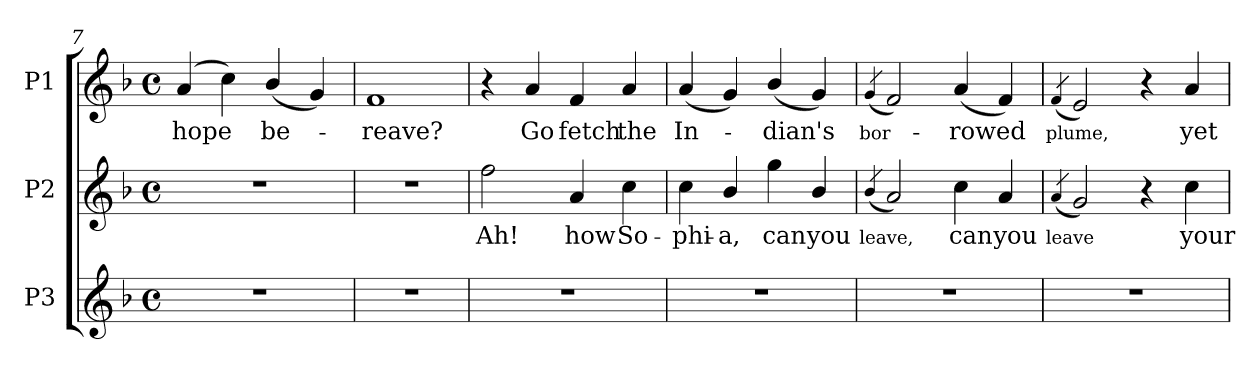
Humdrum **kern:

**kern	**kern	**text	**kern	**text
*part3	*part2	*part2	*part1	*part1
*staff3	*staff2	*staff2	*staff1	*staff1
*I"P3	*I"P2	*	*I"P1	*
*clefG2	*clefG2	*	*clefG2	*
*ITrd7c12	*ITrd7c12	*	*ITrd7c12	*
*k[b-]	*k[b-]	*	*k[b-]	*
*F:	*F:	*	*F:	*
*M4/4	*M4/4	*	*M4/4	*
*met(c)	*met(c)	*	*met(c)	*
=7	=7	=7	=7	=7
!	!	!	!	!LO:LY:b:color=#000000
1r	1r	.	(4Ai/	hope
.	.	.	4ci\)	.
!	!	!	!	!LO:LY:b:color=#000000
.	.	.	(4B-i/	be-
.	.	.	4Gi/)	.
!!LO:LB:g=z
=8	=8	=8	=8	=8
!	!	!	!	!LO:LY:b:color=#000000
1r	1r	.	1Fi	-reave?
=9	=9	=9	=9	=9
!	!	!LO:LY:b:color=#000000	!	!
1r	2fi\	Ah!	4r	.
!	!	!	!	!LO:LY:b:color=#000000
.	.	.	4Ai/	Go
!	!	!LO:LY:b:color=#000000	!	!
!	!	!	!	!LO:LY:b:color=#000000
.	4Ai/	how	4Fi/	fetch
!	!	!LO:LY:b:color=#000000	!	!
!	!	!	!	!LO:LY:b:color=#000000
.	4ci\	So-	4Ai/	the
=10	=10	=10	=10	=10
!	!	!LO:LY:b:color=#000000	!	!
!	!	!	!	!LO:LY:b:color=#000000
1r	4ci\	-phi-	(4Ai/	In-
!	!	!LO:LY:b:color=#000000	!	!
.	4B-i/	-a,	4Gi/)	.
!	!	!LO:LY:b:color=#000000	!	!
!	!	!	!	!LO:LY:b:color=#000000
.	4gi\	can	(4B-i/	-dian's
!	!	!LO:LY:b:color=#000000	!	!
.	4B-i/	you	4Gi/)	.
=11	=11	=11	=11	=11
!	!	!	!	!LO:LY:b:color=#000000
!	!	!LO:LY:b:color=#000000	!	!
.	(4qB-i/	leave,	(4qGi/	bor-
1r	2Ai/)	.	2Fi/)	.
!	!	!LO:LY:b:color=#000000	!	!
!	!	!	!	!LO:LY:b:color=#000000
.	4ci\	can	(4Ai/	-rowed
!	!	!LO:LY:b:color=#000000	!	!
.	4Ai/	you	4Fi/)	.
=12	=12	=12	=12	=12
!	!	!	!	!LO:LY:b:color=#000000
!	!	!LO:LY:b:color=#000000	!	!
.	(4qAi/	leave	(4qFi/	plume,
1r	2Gi/)	.	2Ei/)	.
.	4r	.	4r	.
!	!	!LO:LY:b:color=#000000	!	!
!	!	!	!	!LO:LY:b:color=#000000
.	4ci\	your	4Ai/	yet
=	=	=	=	=
*-	*-	*-	*-	*-
